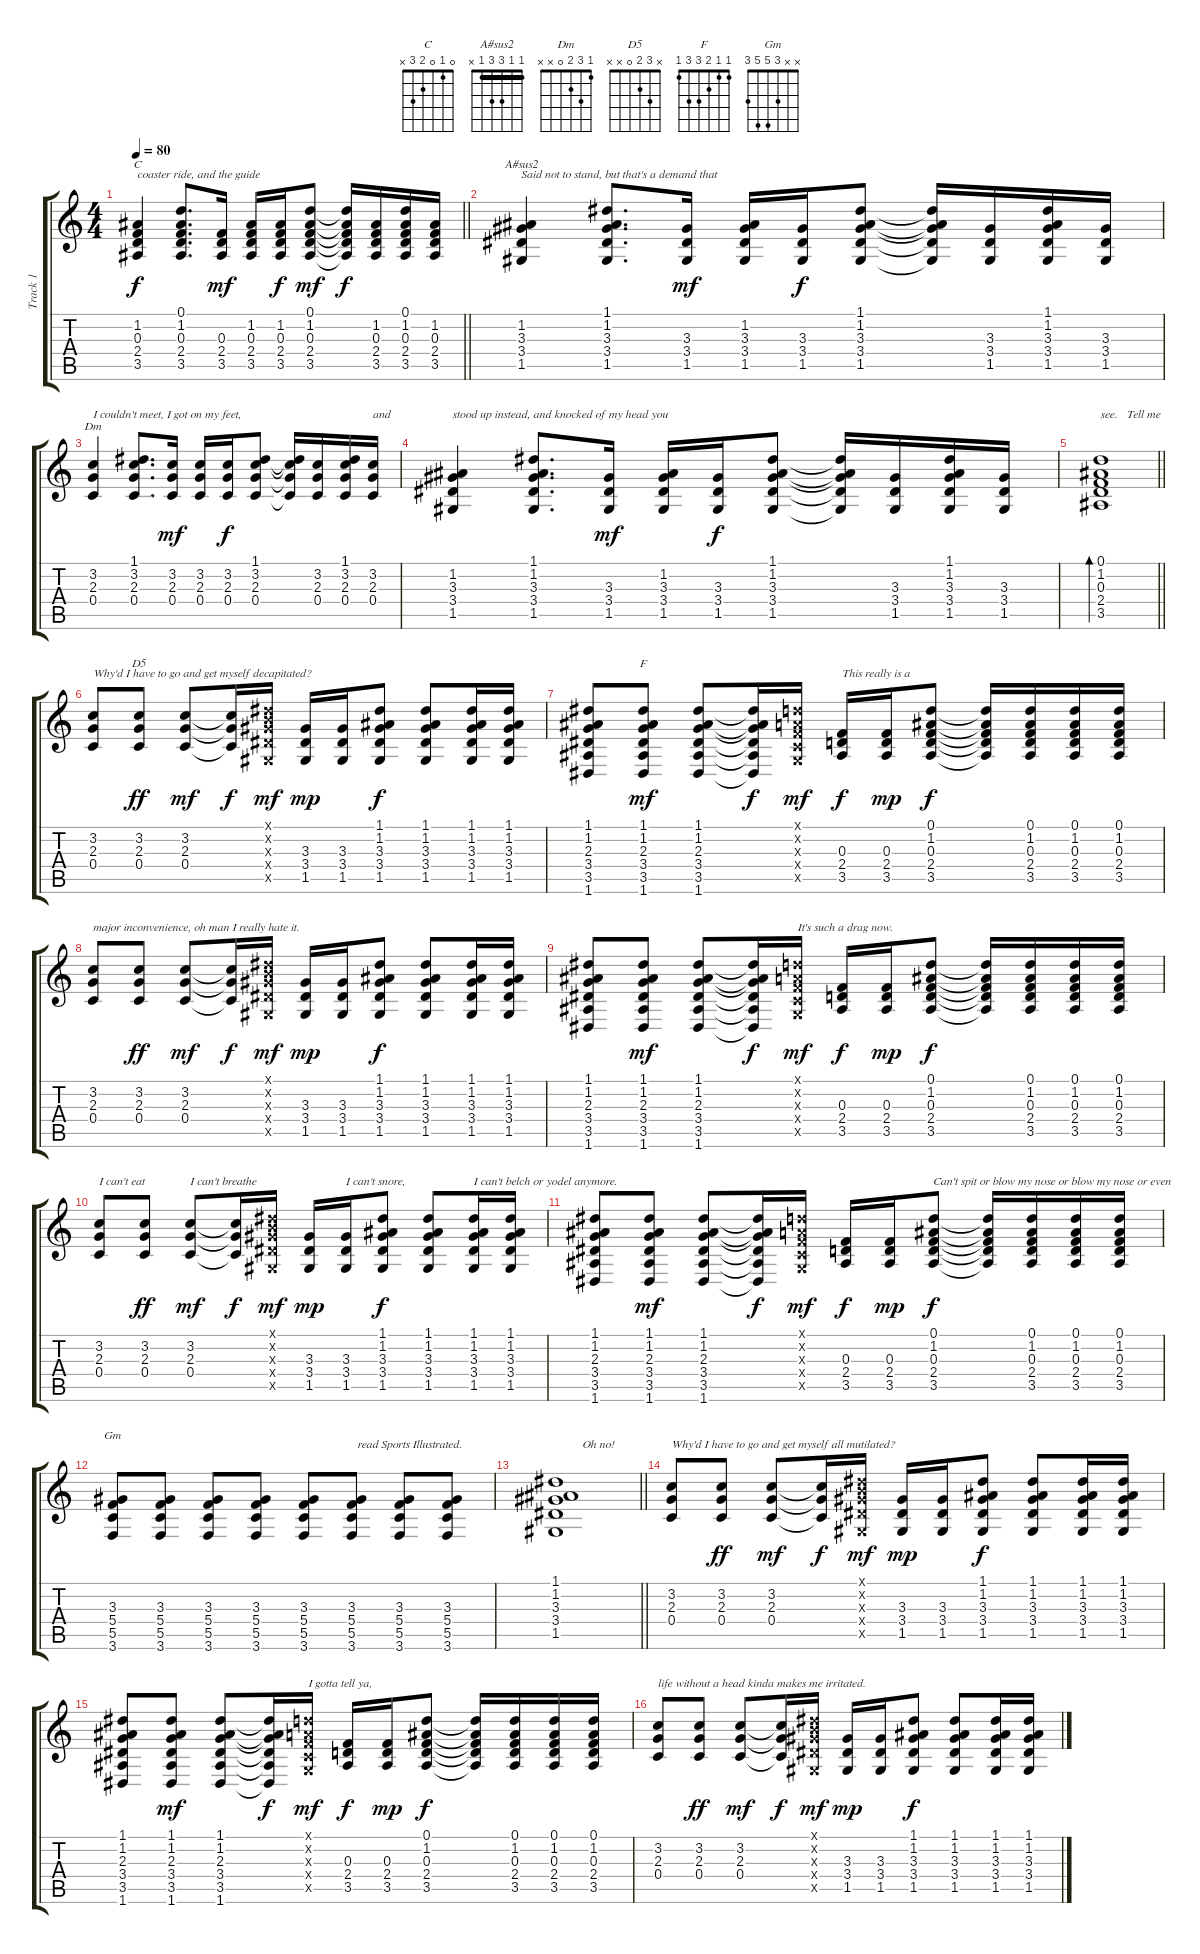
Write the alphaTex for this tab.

\track ("Track 1" "Track 1") {instrument acousticguitarsteel}
\staff {score tabs}
\tuning (D4 A3 F3 C3 G2 D2) {hide}
\chord ("C" 0 1 0 2 3 x)
\chord ("A#sus2" 1 1 3 3 1 x) {barre 1}
\chord ("Dm" 1 3 2 0 x x)
\chord ("D5" x 3 2 0 x x)
\chord ("F" 1 1 2 3 3 1)
\chord ("Gm" x x 3 5 5 3)
\ts (4 4)
\tempo 80
\clef g2
\barLineRight lightlight
\ks c
(1.2 0.3 2.4 3.5).4{ch "C" txt "coaster ride, and the guide" dy f} (0.1 1.2 0.3 2.4 3.5).8{d} (0.3 2.4 3.5).16{dy mf} (1.2 0.3 2.4 3.5).16 (1.2 0.3 2.4 3.5).16{dy f} (0.1 1.2 0.3 2.4 3.5).8{dy mf} (0.1{t} 1.2{t} 0.3{t} 2.4{t} 3.5{t}).16{dy f} (1.2 0.3 2.4 3.5).16 (0.1 1.2 0.3 2.4 3.5).16 (1.2 0.3 2.4 3.5).16 |
\section ("" "")
(1.2 3.3 3.4 1.5).4{ch "A#sus2" txt "Said not to stand, but that's a demand that"} (1.1 1.2 3.3 3.4 1.5).8{d} (3.3 3.4 1.5).16{dy mf} (1.2 3.3 3.4 1.5).16 (3.3 3.4 1.5).16{dy f} (1.1 1.2 3.3 3.4 1.5).8 (1.1{t} 1.2{t} 3.3{t} 3.4{t} 1.5{t}).16 (3.3 3.4 1.5).16 (1.1 1.2 3.3 3.4 1.5).16 (3.3 3.4 1.5).16 |
(3.2 2.3 0.4).4{ch "Dm" txt "I couldn't meet, I got on my feet,"} (1.1 3.2 2.3 0.4).8{d} (3.2 2.3 0.4).16{dy mf} (3.2 2.3 0.4).16 (3.2 2.3 0.4).16{dy f} (1.1 3.2 2.3 0.4).8 (1.1{t} 3.2{t} 2.3{t} 0.4{t}).16 (3.2 2.3 0.4).16 (1.1 3.2 2.3 0.4).16 (3.2 2.3 0.4).16{txt "and"} |
(1.2 3.3 3.4 1.5).4{txt "stood up instead, and knocked of my head you"} (1.1 1.2 3.3 3.4 1.5).8{d} (3.3 3.4 1.5).16{dy mf} (1.2 3.3 3.4 1.5).16 (3.3 3.4 1.5).16{dy f} (1.1 1.2 3.3 3.4 1.5).8 (1.1{t} 1.2{t} 3.3{t} 3.4{t} 1.5{t}).16 (3.3 3.4 1.5).16 (1.1 1.2 3.3 3.4 1.5).16 (3.3 3.4 1.5).16 |
\barLineRight lightlight
(0.1 1.2 0.3 2.4 3.5).1{bd 30 txt "see.   Tell me"} |
\section ("" "")
(3.2 2.3 0.4).8{txt "Why'd I have to go and get myself decapitated?"} (3.2 2.3 0.4).8{ch "D5" dy ff} (3.2 2.3 0.4).8{dy mf} (3.2{t} 2.3{t} 0.4{t}).16{dy f} (1.1{x} 2.2{x} 3.3{x} 3.4{x} 1.5{x}).16{dy mf} (3.3 3.4 1.5).16{dy mp} (3.3 3.4 1.5).16 (1.1 1.2 3.3 3.4 1.5).8{dy f} (1.1 1.2 3.3 3.4 1.5).8 (1.1 1.2 3.3 3.4 1.5).16 (1.1 1.2 3.3 3.4 1.5).16 |
(1.1 1.2 2.3 3.4 3.5 1.6).8 (1.1 1.2 2.3 3.4 3.5 1.6).8{ch "F" dy mf} (1.1 1.2 2.3 3.4 3.5 1.6).8 (1.1{t} 1.2{t} 2.3{t} 3.4{t} 3.5{t} 1.6{t}).16{dy f} (0.1{x} 0.2{x} 0.3{x} 0.4{x} 0.5{x}).16{dy mf} (0.3 2.4 3.5).16{txt "This really is a" dy f} (0.3 2.4 3.5).16{dy mp} (0.1 1.2 0.3 2.4 3.5).8{dy f} (0.1{t} 1.2{t} 0.3{t} 2.4{t} 3.5{t}).16 (0.1 1.2 0.3 2.4 3.5).16 (0.1 1.2 0.3 2.4 3.5).16 (0.1 1.2 0.3 2.4 3.5).16 |
(3.2 2.3 0.4).8{txt "major inconvenience, oh man I really hate it."} (3.2 2.3 0.4).8{dy ff} (3.2 2.3 0.4).8{dy mf} (3.2{t} 2.3{t} 0.4{t}).16{dy f} (1.1{x} 2.2{x} 3.3{x} 3.4{x} 1.5{x}).16{dy mf} (3.3 3.4 1.5).16{dy mp} (3.3 3.4 1.5).16 (1.1 1.2 3.3 3.4 1.5).8{dy f} (1.1 1.2 3.3 3.4 1.5).8 (1.1 1.2 3.3 3.4 1.5).16 (1.1 1.2 3.3 3.4 1.5).16 |
(1.1 1.2 2.3 3.4 3.5 1.6).8 (1.1 1.2 2.3 3.4 3.5 1.6).8{dy mf} (1.1 1.2 2.3 3.4 3.5 1.6).8 (1.1{t} 1.2{t} 2.3{t} 3.4{t} 3.5{t} 1.6{t}).16{dy f} (0.1{x} 0.2{x} 0.3{x} 0.4{x} 0.5{x}).16{txt "It's such a drag now." dy mf} (0.3 2.4 3.5).16{dy f} (0.3 2.4 3.5).16{dy mp} (0.1 1.2 0.3 2.4 3.5).8{dy f} (0.1{t} 1.2{t} 0.3{t} 2.4{t} 3.5{t}).16 (0.1 1.2 0.3 2.4 3.5).16 (0.1 1.2 0.3 2.4 3.5).16 (0.1 1.2 0.3 2.4 3.5).16 |
(3.2 2.3 0.4).8{txt "I can't eat"} (3.2 2.3 0.4).8{dy ff} (3.2 2.3 0.4).8{txt "I can't breathe" dy mf} (3.2{t} 2.3{t} 0.4{t}).16{dy f} (1.1{x} 2.2{x} 3.3{x} 3.4{x} 1.5{x}).16{dy mf} (3.3 3.4 1.5).16{dy mp} (3.3 3.4 1.5).16{txt "I can't snore,"} (1.1 1.2 3.3 3.4 1.5).8{dy f} (1.1 1.2 3.3 3.4 1.5).8 (1.1 1.2 3.3 3.4 1.5).16{txt "I can't belch or yodel anymore."} (1.1 1.2 3.3 3.4 1.5).16 |
(1.1 1.2 2.3 3.4 3.5 1.6).8 (1.1 1.2 2.3 3.4 3.5 1.6).8{dy mf} (1.1 1.2 2.3 3.4 3.5 1.6).8 (1.1{t} 1.2{t} 2.3{t} 3.4{t} 3.5{t} 1.6{t}).16{dy f} (0.1{x} 0.2{x} 0.3{x} 0.4{x} 0.5{x}).16{dy mf} (0.3 2.4 3.5).16{dy f} (0.3 2.4 3.5).16{dy mp} (0.1 1.2 0.3 2.4 3.5).8{txt "Can't spit or blow my nose or blow my nose or even" dy f} (0.1{t} 1.2{t} 0.3{t} 2.4{t} 3.5{t}).16 (0.1 1.2 0.3 2.4 3.5).16 (0.1 1.2 0.3 2.4 3.5).16 (0.1 1.2 0.3 2.4 3.5).16 |
(3.3 5.4 5.5 3.6).8{ch "Gm"} (3.3 5.4 5.5 3.6).8 (3.3 5.4 5.5 3.6).8 (3.3 5.4 5.5 3.6).8 (3.3 5.4 5.5 3.6).8 (3.3 5.4 5.5 3.6).8{txt "  read Sports Illustrated."} (3.3 5.4 5.5 3.6).8 (3.3 5.4 5.5 3.6).8 |
\barLineRight lightlight
(1.1 1.2 3.3 3.4 1.5).1{txt "         Oh no!"} |
\section ("" "")
(3.2 2.3 0.4).8{txt "Why'd I have to go and get myself all mutilated?"} (3.2 2.3 0.4).8{dy ff} (3.2 2.3 0.4).8{dy mf} (3.2{t} 2.3{t} 0.4{t}).16{dy f} (1.1{x} 2.2{x} 3.3{x} 3.4{x} 1.5{x}).16{dy mf} (3.3 3.4 1.5).16{dy mp} (3.3 3.4 1.5).16 (1.1 1.2 3.3 3.4 1.5).8{dy f} (1.1 1.2 3.3 3.4 1.5).8 (1.1 1.2 3.3 3.4 1.5).16 (1.1 1.2 3.3 3.4 1.5).16 |
(1.1 1.2 2.3 3.4 3.5 1.6).8 (1.1 1.2 2.3 3.4 3.5 1.6).8{dy mf} (1.1 1.2 2.3 3.4 3.5 1.6).8 (1.1{t} 1.2{t} 2.3{t} 3.4{t} 3.5{t} 1.6{t}).16{dy f} (0.1{x} 0.2{x} 0.3{x} 0.4{x} 0.5{x}).16{txt "I gotta tell ya," dy mf} (0.3 2.4 3.5).16{dy f} (0.3 2.4 3.5).16{dy mp} (0.1 1.2 0.3 2.4 3.5).8{dy f} (0.1{t} 1.2{t} 0.3{t} 2.4{t} 3.5{t}).16 (0.1 1.2 0.3 2.4 3.5).16 (0.1 1.2 0.3 2.4 3.5).16 (0.1 1.2 0.3 2.4 3.5).16 |
(3.2 2.3 0.4).8{txt "life without a head kinda makes me irritated."} (3.2 2.3 0.4).8{dy ff} (3.2 2.3 0.4).8{dy mf} (3.2{t} 2.3{t} 0.4{t}).16{dy f} (1.1{x} 2.2{x} 3.3{x} 3.4{x} 1.5{x}).16{dy mf} (3.3 3.4 1.5).16{dy mp} (3.3 3.4 1.5).16 (1.1 1.2 3.3 3.4 1.5).8{dy f} (1.1 1.2 3.3 3.4 1.5).8 (1.1 1.2 3.3 3.4 1.5).16 (1.1 1.2 3.3 3.4 1.5).16
